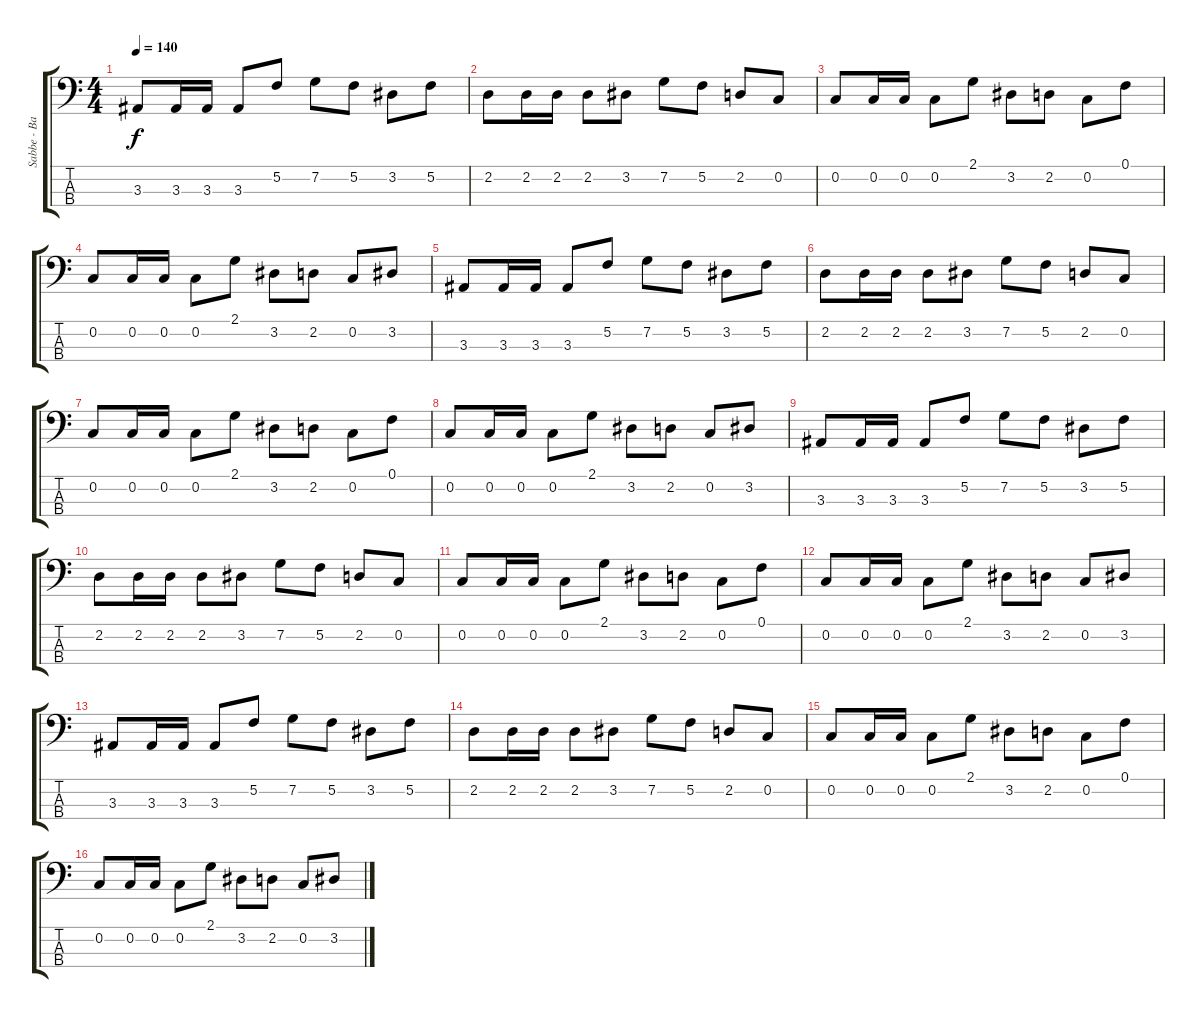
\track ("Sabbe - Bass" "Sabbe - Ba") {instrument electricbassfinger}
\staff {score tabs}
\tuning (F2 C2 G1 D1) {hide}
\ts (4 4)
\tempo 140
\clef f4
\ks c
3.3.8{dy f} 3.3.16 3.3.16 3.3.8 5.2.8 7.2.8 5.2.8 3.2.8 5.2.8 |
2.2.8 2.2.16 2.2.16 2.2.8 3.2.8 7.2.8 5.2.8 2.2.8 0.2.8 |
0.2.8 0.2.16 0.2.16 0.2.8 2.1.8 3.2.8 2.2.8 0.2.8 0.1.8 |
0.2.8 0.2.16 0.2.16 0.2.8 2.1.8 3.2.8 2.2.8 0.2.8 3.2.8 |
3.3.8 3.3.16 3.3.16 3.3.8 5.2.8 7.2.8 5.2.8 3.2.8 5.2.8 |
2.2.8 2.2.16 2.2.16 2.2.8 3.2.8 7.2.8 5.2.8 2.2.8 0.2.8 |
0.2.8 0.2.16 0.2.16 0.2.8 2.1.8 3.2.8 2.2.8 0.2.8 0.1.8 |
0.2.8 0.2.16 0.2.16 0.2.8 2.1.8 3.2.8 2.2.8 0.2.8 3.2.8 |
3.3.8 3.3.16 3.3.16 3.3.8 5.2.8 7.2.8 5.2.8 3.2.8 5.2.8 |
2.2.8 2.2.16 2.2.16 2.2.8 3.2.8 7.2.8 5.2.8 2.2.8 0.2.8 |
0.2.8 0.2.16 0.2.16 0.2.8 2.1.8 3.2.8 2.2.8 0.2.8 0.1.8 |
0.2.8 0.2.16 0.2.16 0.2.8 2.1.8 3.2.8 2.2.8 0.2.8 3.2.8 |
3.3.8 3.3.16 3.3.16 3.3.8 5.2.8 7.2.8 5.2.8 3.2.8 5.2.8 |
2.2.8 2.2.16 2.2.16 2.2.8 3.2.8 7.2.8 5.2.8 2.2.8 0.2.8 |
0.2.8 0.2.16 0.2.16 0.2.8 2.1.8 3.2.8 2.2.8 0.2.8 0.1.8 |
0.2.8 0.2.16 0.2.16 0.2.8 2.1.8 3.2.8 2.2.8 0.2.8 3.2.8
